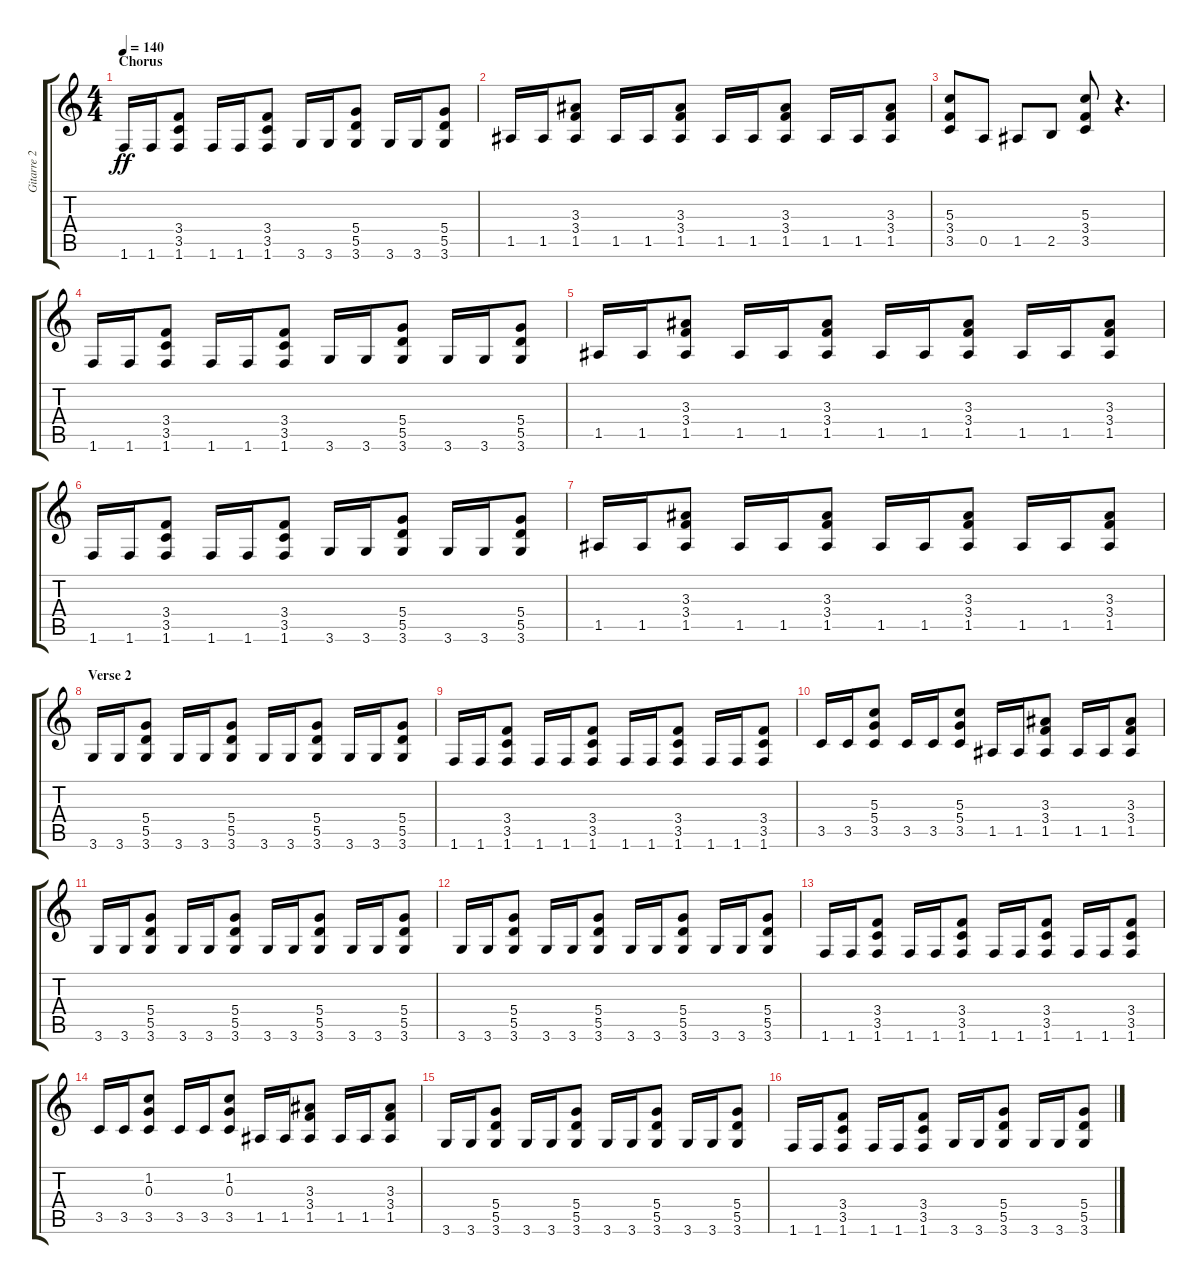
\track ("Gitarre 2 - Farin Urlaub" "Gitarre 2 ") {instrument overdrivenguitar}
\staff {score tabs}
\tuning (E4 B3 G3 D3 A2 E2) {hide}
\ts (4 4)
\section ("" "Chorus")
\tempo 140
\clef g2
\ks c
1.6.16{dy ff} 1.6.16 (3.4 3.5 1.6).8 1.6.16 1.6.16 (3.4 3.5 1.6).8 3.6.16 3.6.16 (5.4 5.5 3.6).8 3.6.16 3.6.16 (5.4 5.5 3.6).8 |
1.5.16 1.5.16 (3.3 3.4 1.5).8 1.5.16 1.5.16 (3.3 3.4 1.5).8 1.5.16 1.5.16 (3.3 3.4 1.5).8 1.5.16 1.5.16 (3.3 3.4 1.5).8 |
(5.3 3.4 3.5).8 0.5.8 1.5.8 2.5.8 (5.3 3.4 3.5).8 r.4{d} |
1.6.16 1.6.16 (3.4 3.5 1.6).8 1.6.16 1.6.16 (3.4 3.5 1.6).8 3.6.16 3.6.16 (5.4 5.5 3.6).8 3.6.16 3.6.16 (5.4 5.5 3.6).8 |
1.5.16 1.5.16 (3.3 3.4 1.5).8 1.5.16 1.5.16 (3.3 3.4 1.5).8 1.5.16 1.5.16 (3.3 3.4 1.5).8 1.5.16 1.5.16 (3.3 3.4 1.5).8 |
1.6.16 1.6.16 (3.4 3.5 1.6).8 1.6.16 1.6.16 (3.4 3.5 1.6).8 3.6.16 3.6.16 (5.4 5.5 3.6).8 3.6.16 3.6.16 (5.4 5.5 3.6).8 |
1.5.16 1.5.16 (3.3 3.4 1.5).8 1.5.16 1.5.16 (3.3 3.4 1.5).8 1.5.16 1.5.16 (3.3 3.4 1.5).8 1.5.16 1.5.16 (3.3 3.4 1.5).8 |
\section ("" "Verse 2")
3.6.16 3.6.16 (5.4 5.5 3.6).8 3.6.16 3.6.16 (5.4 5.5 3.6).8 3.6.16 3.6.16 (5.4 5.5 3.6).8 3.6.16 3.6.16 (5.4 5.5 3.6).8 |
1.6.16 1.6.16 (3.4 3.5 1.6).8 1.6.16 1.6.16 (3.4 3.5 1.6).8 1.6.16 1.6.16 (3.4 3.5 1.6).8 1.6.16 1.6.16 (3.4 3.5 1.6).8 |
3.5.16 3.5.16 (5.3 5.4 3.5).8 3.5.16 3.5.16 (5.3 5.4 3.5).8 1.5.16 1.5.16 (3.3 3.4 1.5).8 1.5.16 1.5.16 (3.3 3.4 1.5).8 |
3.6.16 3.6.16 (5.4 5.5 3.6).8 3.6.16 3.6.16 (5.4 5.5 3.6).8 3.6.16 3.6.16 (5.4 5.5 3.6).8 3.6.16 3.6.16 (5.4 5.5 3.6).8 |
3.6.16 3.6.16 (5.4 5.5 3.6).8 3.6.16 3.6.16 (5.4 5.5 3.6).8 3.6.16 3.6.16 (5.4 5.5 3.6).8 3.6.16 3.6.16 (5.4 5.5 3.6).8 |
1.6.16 1.6.16 (3.4 3.5 1.6).8 1.6.16 1.6.16 (3.4 3.5 1.6).8 1.6.16 1.6.16 (3.4 3.5 1.6).8 1.6.16 1.6.16 (3.4 3.5 1.6).8 |
3.5.16 3.5.16 (1.2 0.3 3.5).8 3.5.16 3.5.16 (1.2 0.3 3.5).8 1.5.16 1.5.16 (3.3 3.4 1.5).8 1.5.16 1.5.16 (3.3 3.4 1.5).8 |
3.6.16 3.6.16 (5.4 5.5 3.6).8 3.6.16 3.6.16 (5.4 5.5 3.6).8 3.6.16 3.6.16 (5.4 5.5 3.6).8 3.6.16 3.6.16 (5.4 5.5 3.6).8 |
1.6.16 1.6.16 (3.4 3.5 1.6).8 1.6.16 1.6.16 (3.4 3.5 1.6).8 3.6.16 3.6.16 (5.4 5.5 3.6).8 3.6.16 3.6.16 (5.4 5.5 3.6).8
